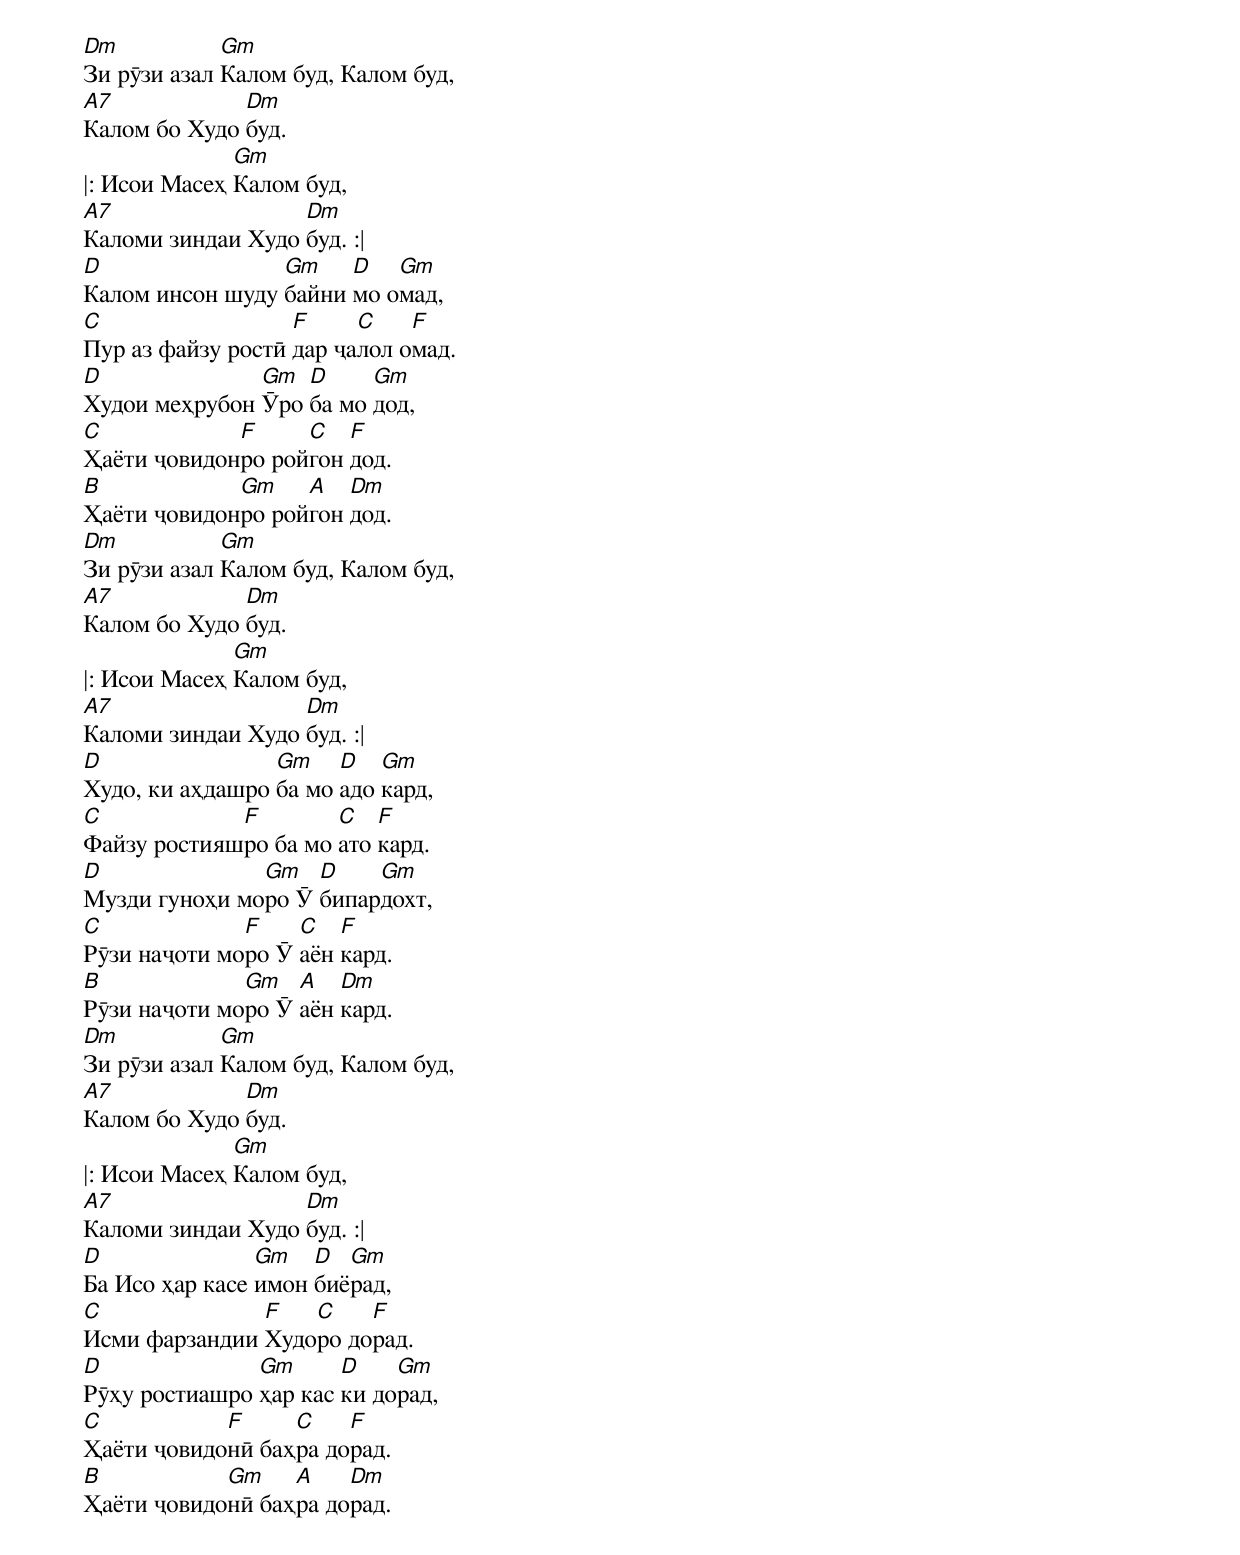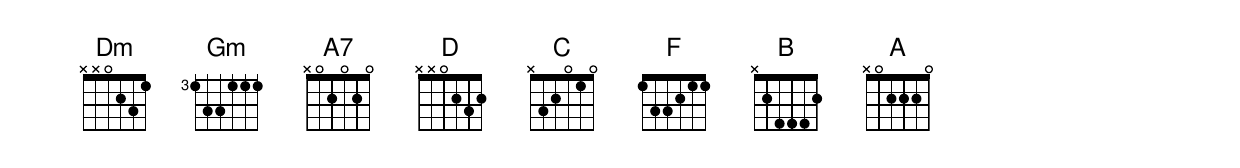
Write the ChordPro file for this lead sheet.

[Dm]Зи рӯзи азал [Gm]Калом буд, Калом буд,
[A7]Калом бо Худо [Dm]буд.
|: Исои Масеҳ [Gm]Калом буд,
[A7]Каломи зиндаи Худо [Dm]буд. :|
[D]Калом инсон шуду [Gm]байни [D]мо о[Gm]мад,
[C]Пур аз файзу ростӣ [F]дар ҷа[C]лол о[F]мад.
[D]Худои меҳрубон [Gm]Ӯро [D]ба мо [Gm]дод,
[C]Ҳаёти ҷовидон[F]ро рой[C]гон [F]дод.
[B]Ҳаёти ҷовидон[Gm]ро рой[A]гон [Dm]дод.
[Dm]Зи рӯзи азал [Gm]Калом буд, Калом буд,
[A7]Калом бо Худо [Dm]буд.
|: Исои Масеҳ [Gm]Калом буд,
[A7]Каломи зиндаи Худо [Dm]буд. :|
[D]Худо, ки аҳдашро [Gm]ба мо [D]адо [Gm]кард,
[C]Файзу ростияш[F]ро ба мо [C]ато [F]кард.
[D]Музди гуноҳи мо[Gm]ро Ӯ [D]бипар[Gm]дохт,
[C]Рӯзи наҷоти мо[F]ро Ӯ [C]аён [F]кард.
[B]Рӯзи наҷоти мо[Gm]ро Ӯ [A]аён [Dm]кард.
[Dm]Зи рӯзи азал [Gm]Калом буд, Калом буд,
[A7]Калом бо Худо [Dm]буд.
|: Исои Масеҳ [Gm]Калом буд,
[A7]Каломи зиндаи Худо [Dm]буд. :|
[D]Ба Исо ҳар касе [Gm]имон [D]биё[Gm]рад,
[C]Исми фарзандии [F]Худо[C]ро до[F]рад.
[D]Рӯҳу ростиашро [Gm]ҳар кас [D]ки до[Gm]рад,
[C]Ҳаёти ҷовидо[F]нӣ баҳ[C]ра до[F]рад.
[B]Ҳаёти ҷовидо[Gm]нӣ баҳ[A]ра до[Dm]рад.
